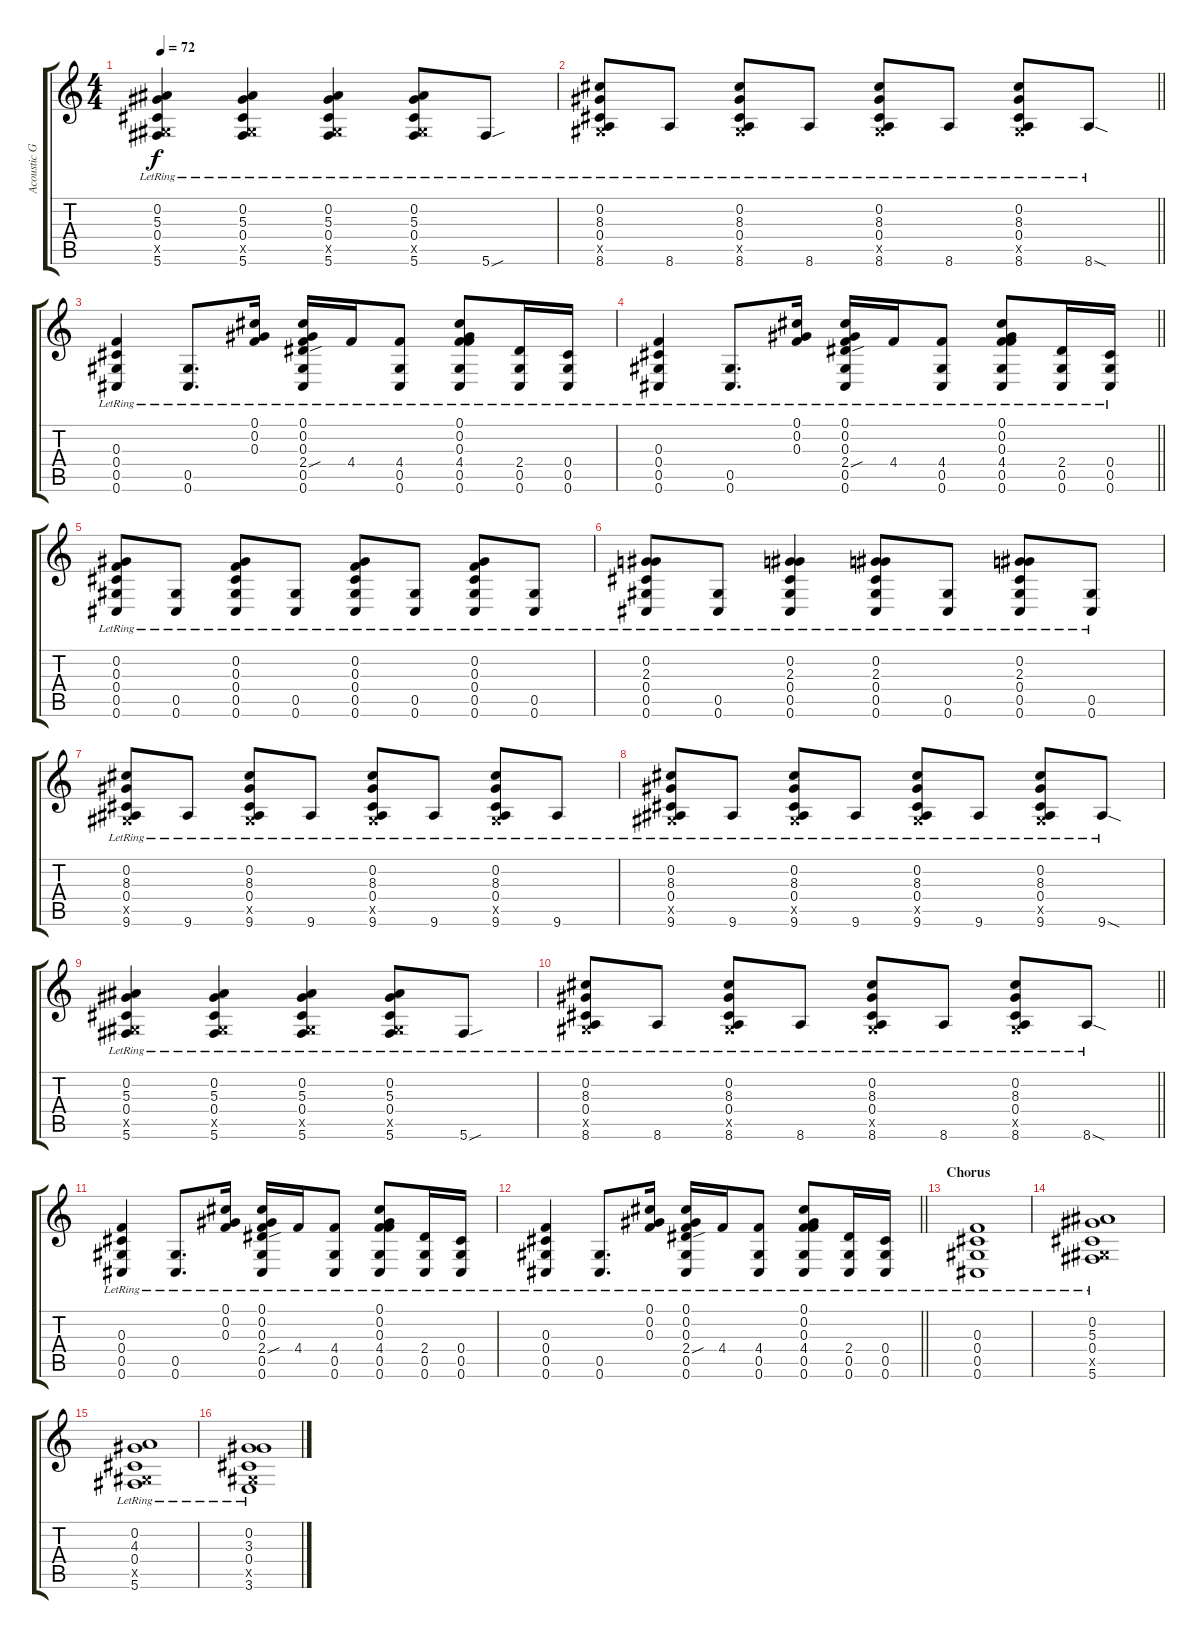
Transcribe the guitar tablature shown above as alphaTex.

\track ("Acoustic Guitar" "Acoustic G") {instrument acousticguitarsteel}
\staff {score tabs}
\tuning (Db4 Ab3 F3 Db3 Ab2 Db2) {hide}
\ts (4 4)
\tempo 72
\clef g2
\ks c
(0.2{lr} 5.3{lr} 0.4{lr} 0.5{x} 5.6{lr}).4{dy f} (0.2{lr} 5.3{lr} 0.4{lr} 0.5{x} 5.6{lr}).4 (0.2{lr} 5.3{lr} 0.4{lr} 0.5{x} 5.6{lr}).4 (0.2{lr} 5.3{lr} 0.4{lr} 0.5{x} 5.6{lr}).8 5.6{sou lr}.8 |
\barLineRight lightlight
(0.2{lr} 8.3{lr} 0.4{lr} 0.5{x} 8.6{lr}).8 8.6{lr}.8 (0.2{lr} 8.3{lr} 0.4{lr} 0.5{x} 8.6{lr}).8 8.6{lr}.8 (0.2{lr} 8.3{lr} 0.4{lr} 0.5{x} 8.6{lr}).8 8.6{lr}.8 (0.2{lr} 8.3{lr} 0.4{lr} 0.5{x} 8.6{lr}).8 8.6{sod lr}.8 |
(0.3{lr} 0.4{lr} 0.5{lr} 0.6{lr}).4 (0.5{lr} 0.6{lr}).8{d} (0.1{lr} 0.2{lr} 0.3{lr}).16 (0.1{lr} 0.2{lr} 0.3{lr} 2.4{sou lr} 0.5{lr} 0.6{lr}).16 4.4{lr}.16 (4.4{lr} 0.5{lr} 0.6{lr}).8 (0.1{lr} 0.2{lr} 0.3{lr} 4.4{lr} 0.5{lr} 0.6{lr}).8 (2.4{lr} 0.5{lr} 0.6{lr}).16 (0.4{lr} 0.5{lr} 0.6{lr}).16 |
\barLineRight lightlight
(0.3{lr} 0.4{lr} 0.5{lr} 0.6{lr}).4 (0.5{lr} 0.6{lr}).8{d} (0.1{lr} 0.2{lr} 0.3{lr}).16 (0.1{lr} 0.2{lr} 0.3{lr} 2.4{sou lr} 0.5{lr} 0.6{lr}).16 4.4{lr}.16 (4.4{lr} 0.5{lr} 0.6{lr}).8 (0.1{lr} 0.2{lr} 0.3{lr} 4.4{lr} 0.5{lr} 0.6{lr}).8 (2.4{lr} 0.5{lr} 0.6{lr}).16 (0.4{lr} 0.5{lr} 0.6{lr}).16 |
(0.2{lr} 0.3{lr} 0.4{lr} 0.5{lr} 0.6{lr}).8 (0.5{lr} 0.6{lr}).8 (0.2{lr} 0.3{lr} 0.4{lr} 0.5{lr} 0.6{lr}).8 (0.5{lr} 0.6{lr}).8 (0.2{lr} 0.3{lr} 0.4{lr} 0.5{lr} 0.6{lr}).8 (0.5{lr} 0.6{lr}).8 (0.2{lr} 0.3{lr} 0.4{lr} 0.5{lr} 0.6{lr}).8 (0.5{lr} 0.6{lr}).8 |
(0.2{lr} 2.3{lr} 0.4{lr} 0.5{lr} 0.6{lr}).8 (0.5{lr} 0.6{lr}).8 (0.2{lr} 2.3{lr} 0.4{lr} 0.5{lr} 0.6{lr}).4 (0.2{lr} 2.3{lr} 0.4{lr} 0.5{lr} 0.6{lr}).8 (0.5{lr} 0.6{lr}).8 (0.2{lr} 2.3{lr} 0.4{lr} 0.5{lr} 0.6{lr}).8 (0.5{lr} 0.6{lr}).8 |
(0.2{lr} 8.3{lr} 0.4{lr} 0.5{x} 9.6{lr}).8 9.6{lr}.8 (0.2{lr} 8.3{lr} 0.4{lr} 0.5{x} 9.6{lr}).8 9.6{lr}.8 (0.2{lr} 8.3{lr} 0.4{lr} 0.5{x} 9.6{lr}).8 9.6{lr}.8 (0.2{lr} 8.3{lr} 0.4{lr} 0.5{x} 9.6{lr}).8 9.6{lr}.8 |
(0.2{lr} 8.3{lr} 0.4{lr} 0.5{x} 9.6{lr}).8 9.6{lr}.8 (0.2{lr} 8.3{lr} 0.4{lr} 0.5{x} 9.6{lr}).8 9.6{lr}.8 (0.2{lr} 8.3{lr} 0.4{lr} 0.5{x} 9.6{lr}).8 9.6{lr}.8 (0.2{lr} 8.3{lr} 0.4{lr} 0.5{x} 9.6{lr}).8 9.6{sod lr}.8 |
(0.2{lr} 5.3{lr} 0.4{lr} 0.5{x} 5.6{lr}).4 (0.2{lr} 5.3{lr} 0.4{lr} 0.5{x} 5.6{lr}).4 (0.2{lr} 5.3{lr} 0.4{lr} 0.5{x} 5.6{lr}).4 (0.2{lr} 5.3{lr} 0.4{lr} 0.5{x} 5.6{lr}).8 5.6{sou lr}.8 |
\barLineRight lightlight
(0.2{lr} 8.3{lr} 0.4{lr} 0.5{x} 8.6{lr}).8 8.6{lr}.8 (0.2{lr} 8.3{lr} 0.4{lr} 0.5{x} 8.6{lr}).8 8.6{lr}.8 (0.2{lr} 8.3{lr} 0.4{lr} 0.5{x} 8.6{lr}).8 8.6{lr}.8 (0.2{lr} 8.3{lr} 0.4{lr} 0.5{x} 8.6{lr}).8 8.6{sod lr}.8 |
(0.3{lr} 0.4{lr} 0.5{lr} 0.6{lr}).4 (0.5{lr} 0.6{lr}).8{d} (0.1{lr} 0.2{lr} 0.3{lr}).16 (0.1{lr} 0.2{lr} 0.3{lr} 2.4{sou lr} 0.5{lr} 0.6{lr}).16 4.4{lr}.16 (4.4{lr} 0.5{lr} 0.6{lr}).8 (0.1{lr} 0.2{lr} 0.3{lr} 4.4{lr} 0.5{lr} 0.6{lr}).8 (2.4{lr} 0.5{lr} 0.6{lr}).16 (0.4{lr} 0.5{lr} 0.6{lr}).16 |
\barLineRight lightlight
(0.3{lr} 0.4{lr} 0.5{lr} 0.6{lr}).4 (0.5{lr} 0.6{lr}).8{d} (0.1{lr} 0.2{lr} 0.3{lr}).16 (0.1{lr} 0.2{lr} 0.3{lr} 2.4{sou lr} 0.5{lr} 0.6{lr}).16 4.4{lr}.16 (4.4{lr} 0.5{lr} 0.6{lr}).8 (0.1{lr} 0.2{lr} 0.3{lr} 4.4{lr} 0.5{lr} 0.6{lr}).8 (2.4{lr} 0.5{lr} 0.6{lr}).16 (0.4{lr} 0.5{lr} 0.6{lr}).16 |
\section ("" "Chorus")
(0.3{lr} 0.4{lr} 0.5{lr} 0.6{lr}).1 |
(0.2{lr} 5.3{lr} 0.4{lr} 0.5{x} 5.6{lr}).1 |
(0.2{lr} 4.3{lr} 0.4{lr} 0.5{x} 5.6{lr}).1 |
(0.2{lr} 3.3{lr} 0.4{lr} 0.5{x} 3.6{lr}).1
